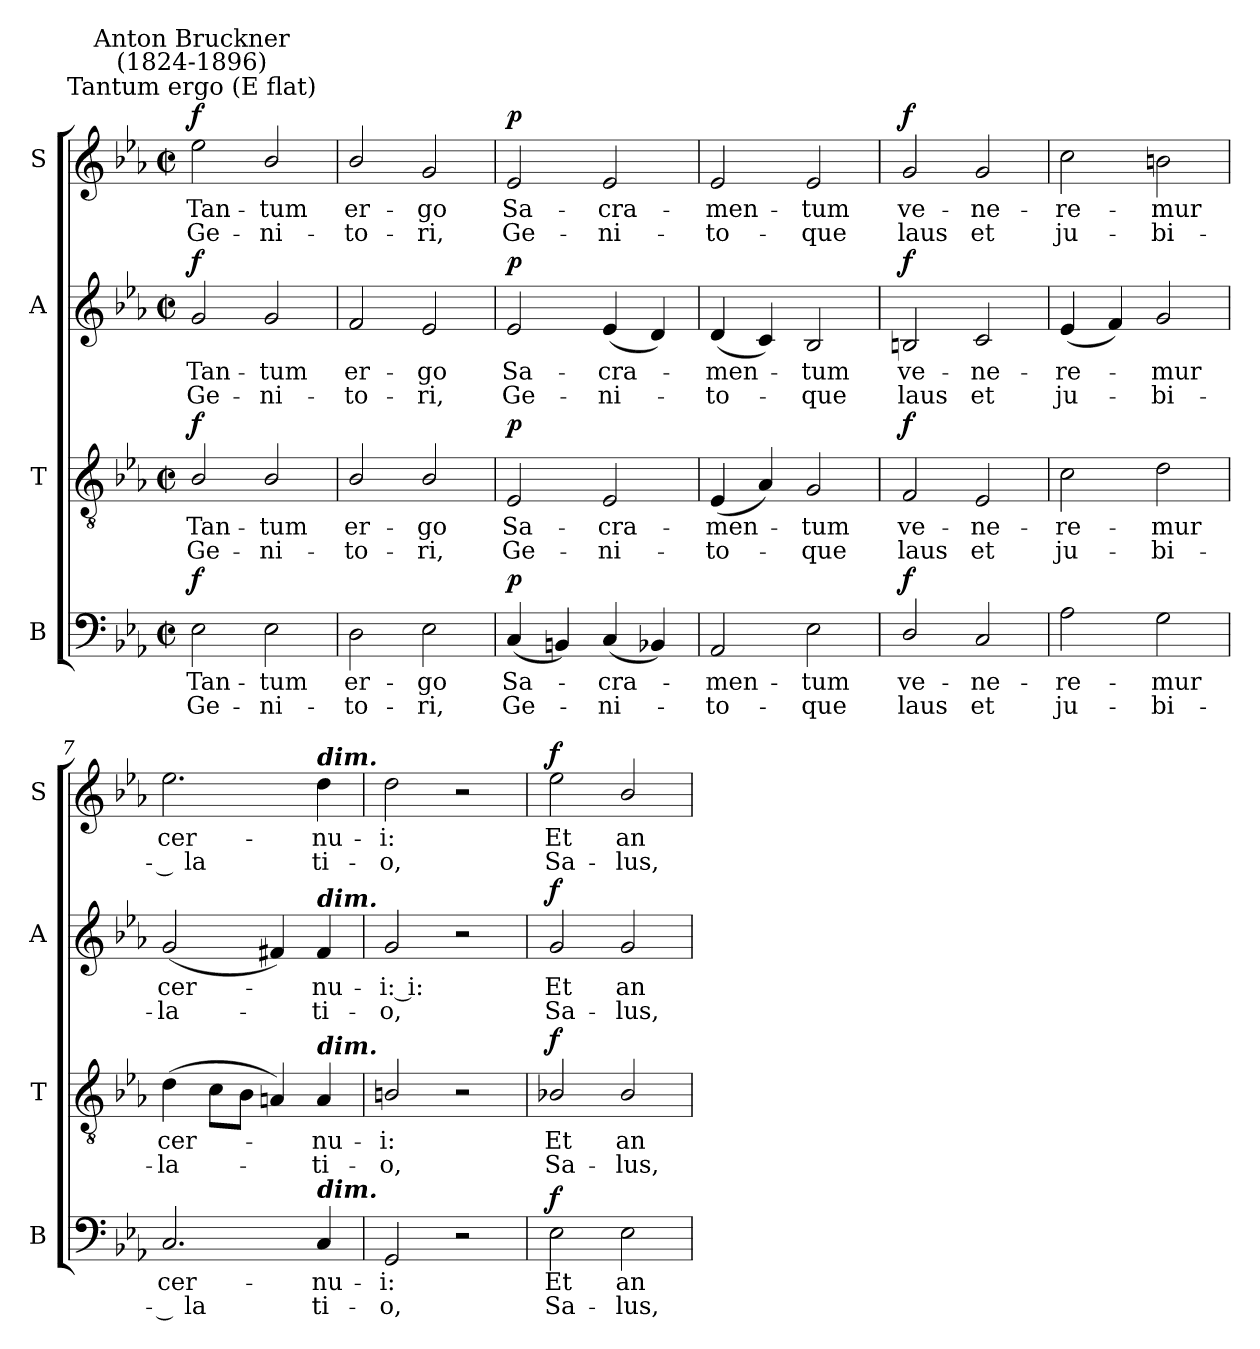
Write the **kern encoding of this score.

**kern	**text	**text	**dynam	**kern	**text	**text	**dynam	**kern	**text	**text	**dynam	**kern	**text	**text	**dynam
*part4	*part4	*part4	*part4	*part3	*part3	*part3	*part3	*part2	*part2	*part2	*part2	*part1	*part1	*part1	*part1
*staff4	*staff4	*staff4	*staff4	*staff3	*staff3	*staff3	*staff3	*staff2	*staff2	*staff2	*staff2	*staff1	*staff1	*staff1	*staff1
*I"B	*	*	*	*I"T	*	*	*	*I"A	*	*	*	*I"S	*	*	*
*I'B	*	*	*	*I'T	*	*	*	*I'A	*	*	*	*I'S	*	*	*
*clefF4	*	*	*	*clefGv2	*	*	*	*clefG2	*	*	*	*clefG2	*	*	*
*k[b-e-a-]	*	*	*	*k[b-e-a-]	*	*	*	*k[b-e-a-]	*	*	*	*k[b-e-a-]	*	*	*
*E-:	*	*	*	*E-:	*	*	*	*E-:	*	*	*	*E-:	*	*	*
*M2/2	*	*	*	*M2/2	*	*	*	*M2/2	*	*	*	*M2/2	*	*	*
*met(c|)	*	*	*	*met(c|)	*	*	*	*met(c|)	*	*	*	*met(c|)	*	*	*
=1	=1	=1	=1	=1	=1	=1	=1	=1	=1	=1	=1	=1	=1	=1	=1
!	!	!	!	!	!	!	!	!	!	!	!	!LO:TX:a:cj:t=Tantum ergo (E flat)	!	!	!
!	!	!	!	!	!	!	!	!	!	!	!	!LO:TX:a:cj:t=Anton Bruckner\n(1824-1896)	!	!	!
!	!LO:LY:b	!LO:LY:b	!LO:DY:b	!	!LO:LY:b	!LO:LY:b	!LO:DY:b	!	!LO:LY:b	!LO:LY:b	!LO:DY:b	!	!LO:LY:b	!LO:LY:b	!LO:DY:b
2E-	Tan-	-Ge-	f	2B-/	Tan-	-Ge-	f	2g	Tan-	-Ge-	f	2ee-	Tan-	-Ge-	f
!	!LO:LY:b	!LO:LY:b	!	!	!LO:LY:b	!LO:LY:b	!	!	!LO:LY:b	!LO:LY:b	!	!	!LO:LY:b	!LO:LY:b	!
2E-	-tum	ni-	.	2B-/	-tum	ni-	.	2g	-tum	ni-	.	2b-/	-tum	ni-	.
=2	=2	=2	=2	=2	=2	=2	=2	=2	=2	=2	=2	=2	=2	=2	=2
!	!LO:LY:b	!LO:LY:b	!	!	!LO:LY:b	!LO:LY:b	!	!	!LO:LY:b	!LO:LY:b	!	!	!LO:LY:b	!LO:LY:b	!
2D	-er-	-to-	.	2B-/	-er-	-to-	.	2f	-er-	-to-	.	2b-/	-er-	-to-	.
!	!LO:LY:b	!LO:LY:b	!	!	!LO:LY:b	!LO:LY:b	!	!	!LO:LY:b	!LO:LY:b	!	!	!LO:LY:b	!LO:LY:b	!
2E-	-go	ri,	.	2B-/	-go	ri,	.	2e-	-go	ri,	.	2g	-go	ri,	.
=3	=3	=3	=3	=3	=3	=3	=3	=3	=3	=3	=3	=3	=3	=3	=3
!	!LO:LY:b	!LO:LY:b	!LO:DY:b	!	!LO:LY:b	!LO:LY:b	!LO:DY:b	!	!LO:LY:b	!LO:LY:b	!LO:DY:b	!	!LO:LY:b	!LO:LY:b	!LO:DY:b
(<4C	Sa-	Ge-	p	2E-	Sa-	-Ge-	p	2e-	Sa-	-Ge-	p	2e-	Sa-	-Ge-	p
4BBn)	.	.	.	.	.	.	.	.	.	.	.	.	.	.	.
!	!LO:LY:b	!LO:LY:b	!	!	!LO:LY:b	!LO:LY:b	!	!	!LO:LY:b	!LO:LY:b	!	!	!LO:LY:b	!LO:LY:b	!
(<4C	cra-	ni-	.	2E-	-cra-	-ni-	.	(<4e-	-cra-	ni-	.	2e-	-cra-	-ni-	.
4BB-X)	.	.	.	.	.	.	.	4d)	.	.	.	.	.	.	.
=4	=4	=4	=4	=4	=4	=4	=4	=4	=4	=4	=4	=4	=4	=4	=4
!	!LO:LY:b	!LO:LY:b	!	!	!LO:LY:b	!LO:LY:b	!	!	!LO:LY:b	!LO:LY:b	!	!	!LO:LY:b	!LO:LY:b	!
2AA-	men-	-to-	.	(<4E-	-men-	to-	.	(<4d	men-	to-	.	2e-	-men-	-to-	.
.	.	.	.	4A-)	.	.	.	4c)	.	.	.	.	.	.	.
!	!LO:LY:b	!LO:LY:b	!	!	!LO:LY:b	!LO:LY:b	!	!	!LO:LY:b	!LO:LY:b	!	!	!LO:LY:b	!LO:LY:b	!
2E-	-tum	que	.	2G	tum	que	.	2B-	tum	que	.	2e-	-tum	que	.
=5	=5	=5	=5	=5	=5	=5	=5	=5	=5	=5	=5	=5	=5	=5	=5
!	!LO:LY:b	!LO:LY:b	!LO:DY:b	!	!LO:LY:b	!LO:LY:b	!LO:DY:b	!	!LO:LY:b	!LO:LY:b	!LO:DY:b	!	!LO:LY:b	!LO:LY:b	!LO:DY:b
2D/	ve-	-laus	f	2F	ve-	-laus	f	2Bn	ve-	-laus	f	2g	ve-	-laus	f
!	!LO:LY:b	!LO:LY:b	!	!	!LO:LY:b	!LO:LY:b	!	!	!LO:LY:b	!LO:LY:b	!	!	!LO:LY:b	!LO:LY:b	!
2C	ne-	-et	.	2E-	ne-	-et	.	2c	ne-	-et	.	2g	ne-	-et	.
=6	=6	=6	=6	=6	=6	=6	=6	=6	=6	=6	=6	=6	=6	=6	=6
!	!LO:LY:b	!LO:LY:b	!	!	!LO:LY:b	!LO:LY:b	!	!	!LO:LY:b	!LO:LY:b	!	!	!LO:LY:b	!LO:LY:b	!
2A-	re-	-ju-	.	2c	re-	-ju-	.	(<4e-	re-	ju-	.	2cc	re-	-ju-	.
.	.	.	.	.	.	.	.	4f)	.	.	.	.	.	.	.
!	!LO:LY:b	!LO:LY:b	!	!	!LO:LY:b	!LO:LY:b	!	!	!LO:LY:b	!LO:LY:b	!	!	!LO:LY:b	!LO:LY:b	!
2G	-mur	bi-	.	2d	-mur	bi-	.	2g	mur	bi-	.	2bn	-mur	bi-	.
=7	=7	=7	=7	=7	=7	=7	=7	=7	=7	=7	=7	=7	=7	=7	=7
!	!LO:LY:b	!LO:LY:b	!	!	!LO:LY:b	!LO:LY:b	!	!	!LO:LY:b	!LO:LY:b	!	!	!LO:LY:b	!LO:LY:b	!
2.C	-cer-	-­ la	.	(>4d	-cer-	la-	.	(<2g	-cer-	la-	.	2.ee-	-cer-	-­ la	.
.	.	.	.	8cL	.	.	.	.	.	.	.	.	.	.	.
.	.	.	.	8B-J	.	.	.	.	.	.	.	.	.	.	.
.	.	.	.	4An)	.	.	.	4f#X)	.	.	.	.	.	.	.
!	!	!	!	!	!	!	!	!	!	!	!	!LO:TX:a:Bi:t=dim.	!	!	!
!	!	!	!	!	!	!	!	!LO:TX:a:Bi:t=dim.	!	!	!	!	!	!	!
!	!	!	!	!LO:TX:a:Bi:t=dim.	!	!	!	!	!	!	!	!	!	!	!
!LO:TX:a:Bi:t=dim.	!	!	!	!	!	!	!	!	!	!	!	!	!	!	!
!	!LO:LY:b	!LO:LY:b	!	!	!LO:LY:b	!LO:LY:b	!	!	!LO:LY:b	!LO:LY:b	!	!	!LO:LY:b	!LO:LY:b	!
4C	nu-	-ti-	.	4A	nu-	-ti-	.	4f#	nu-	-ti-	.	4dd	nu-	-ti-	.
=8	=8	=8	=8	=8	=8	=8	=8	=8	=8	=8	=8	=8	=8	=8	=8
!	!LO:LY:b	!LO:LY:b	!	!	!LO:LY:b	!LO:LY:b	!	!	!LO:LY:b	!LO:LY:b	!	!	!LO:LY:b	!LO:LY:b	!
2GG	-i:	o,	.	2Bn/	-i:	o,	.	2g	-i: i:	o,	.	2dd	-i:	o,	.
2r	.	.	.	2r	.	.	.	2r	.	.	.	2r	.	.	.
=9	=9	=9	=9	=9	=9	=9	=9	=9	=9	=9	=9	=9	=9	=9	=9
!	!LO:LY:b	!LO:LY:b	!LO:DY:b	!	!LO:LY:b	!LO:LY:b	!LO:DY:b	!	!LO:LY:b	!LO:LY:b	!LO:DY:b	!	!LO:LY:b	!LO:LY:b	!LO:DY:b
2E-	Et	Sa-	f	2B-X/	Et	Sa-	f	2g	Et	Sa-	f	2ee-	Et	Sa-	f
!	!LO:LY:b	!LO:LY:b	!	!	!LO:LY:b	!LO:LY:b	!	!	!LO:LY:b	!LO:LY:b	!	!	!LO:LY:b	!LO:LY:b	!
2E-	-an-	-lus,	.	2B-/	-an-	-lus,	.	2g	-an-	-lus,	.	2b-/	-an-	-lus,	.
=	=	=	=	=	=	=	=	=	=	=	=	=	=	=	=
*-	*-	*-	*-	*-	*-	*-	*-	*-	*-	*-	*-	*-	*-	*-	*-
